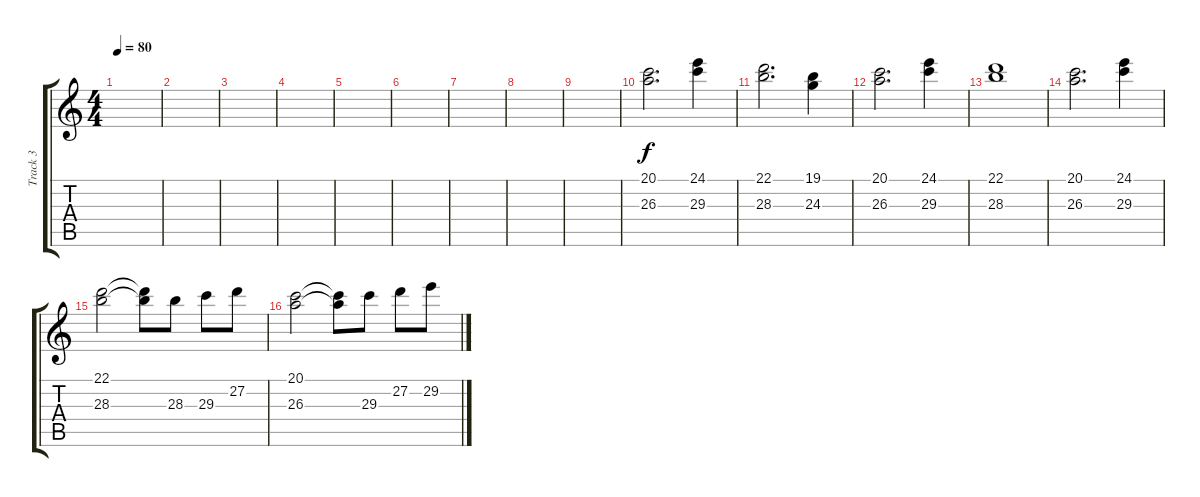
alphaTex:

\track ("Track 3" "Track 3") {instrument vibraphone}
\staff {score tabs}
\tuning (E4 B3 G3 D3 A2 E2) {hide}
\ts (4 4)
\tempo 80
\clef g2
\ks c
|
|
|
|
|
|
|
|
|
(20.1 26.3).2{d} (24.1 29.3).4 |
(22.1 28.3).2{d} (19.1 24.3).4 |
(20.1 26.3).2{d} (24.1 29.3).4 |
(22.1 28.3).1 |
(20.1 26.3).2{d} (24.1 29.3).4 |
(22.1 28.3).2 (22.1{t} 28.3{t}).8{dy f} 28.3.8 29.3.8 27.2.8 |
(20.1 26.3).2 (20.1{t} 26.3{t}).8 29.3.8 27.2.8 29.2.8
